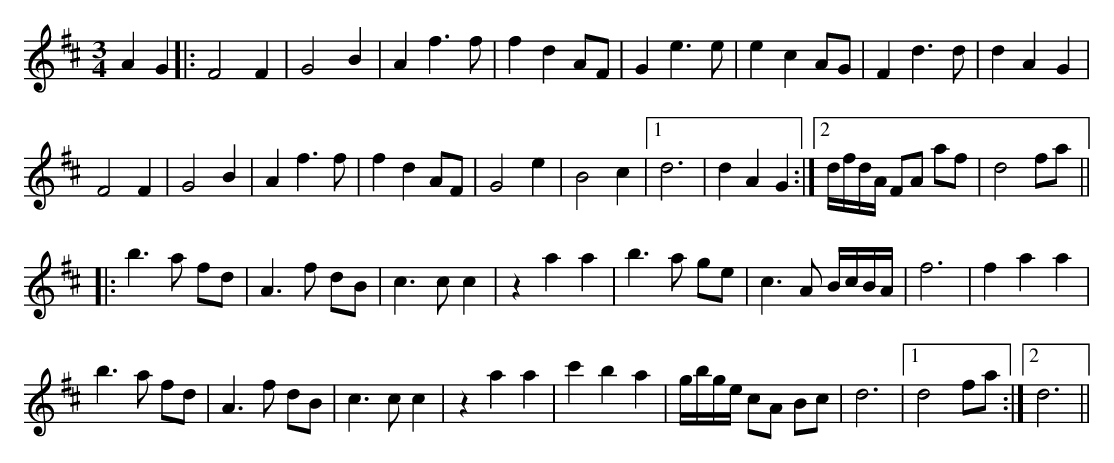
X:1
M:3/4
K:D
A2G2|:F4F2|G4B2|A2 f3 f|f2 d2 AF|G2 e3 e|e2 c2 AG|F2 d3 d|d2 A2 G2|
F4F2|G4B2|A2 f3 f|f2 d2 AF|G4 e2|B4 c2|1 d6|d2 A2 G2:|2 d/f/d/A/ FA af|d4 fa||
|:b3 a fd|A3f dB|c3c c2|z2 a2 a2|b3a ge|c3 A B/c/B/A/|f6|f2 a2a2|
b3 a fd|A3f dB|c3c c2|z2 a2 a2|c'2b2a2|g/b/g/e/ cA Bc|d6|1 d4fa:|2 d6||
